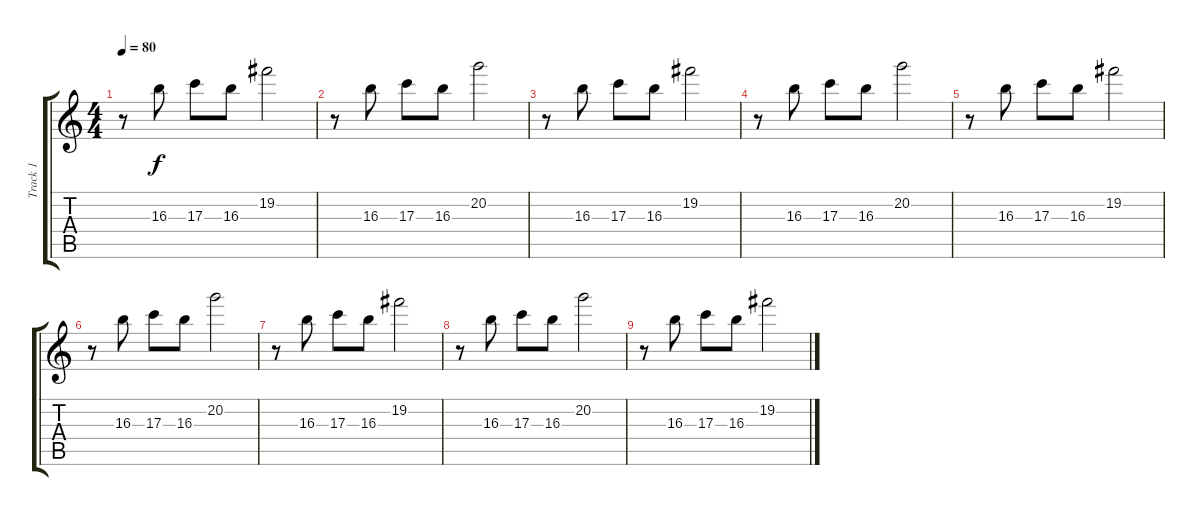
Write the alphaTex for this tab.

\track ("Track 1" "Track 1") {instrument electricguitarjazz}
\staff {score tabs}
\tuning (E4 B3 G3 D3 A2 E2) {hide}
\ts (4 4)
\tempo 80
\clef g2
\ks c
r.8{dy f} 16.3.8 17.3.8 16.3.8 19.2.2 |
r.8 16.3.8 17.3.8 16.3.8 20.2.2 |
r.8 16.3.8 17.3.8 16.3.8 19.2.2 |
r.8 16.3.8 17.3.8 16.3.8 20.2.2 |
r.8 16.3.8 17.3.8 16.3.8 19.2.2 |
r.8 16.3.8 17.3.8 16.3.8 20.2.2 |
r.8 16.3.8 17.3.8 16.3.8 19.2.2 |
r.8 16.3.8 17.3.8 16.3.8 20.2.2 |
r.8 16.3.8 17.3.8 16.3.8 19.2.2
